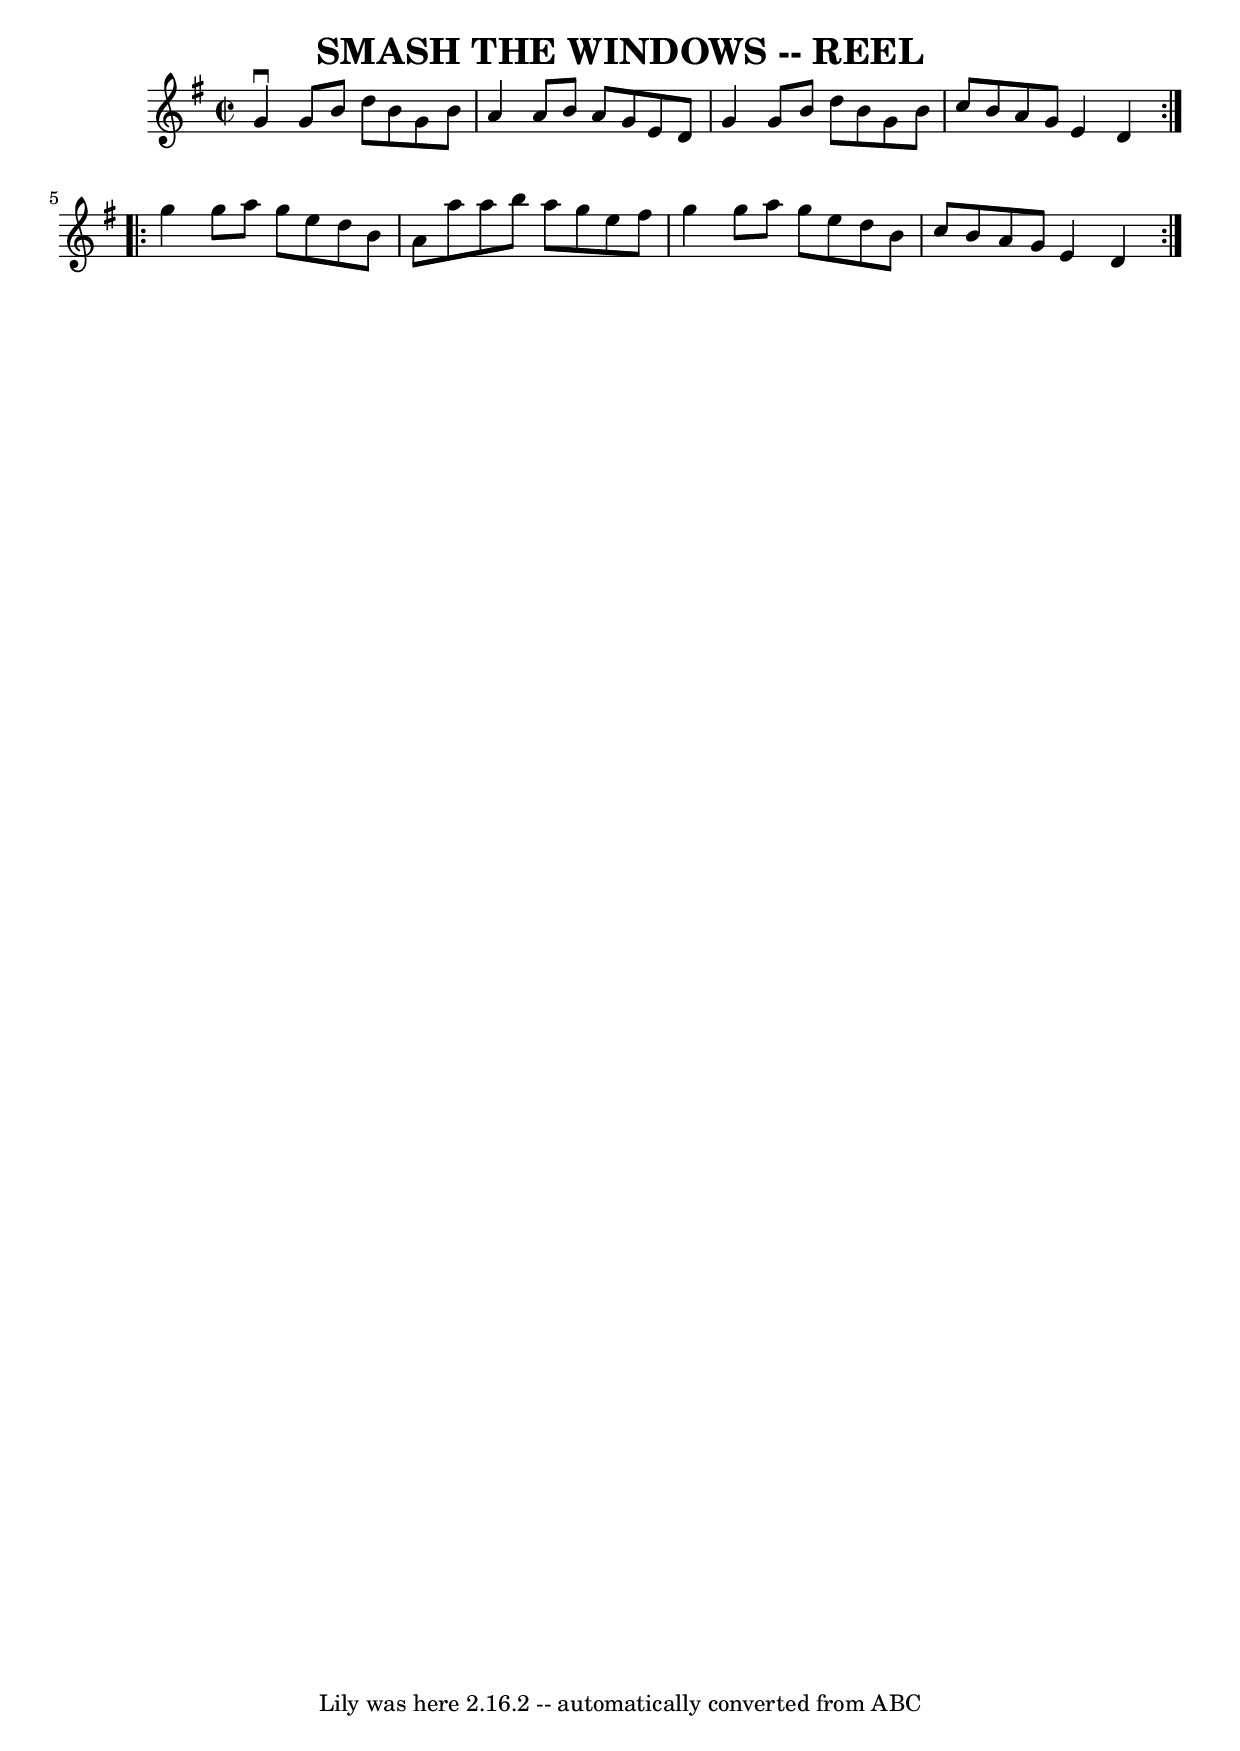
\version "2.16.2"
\include "Mammoth.ily"
\header {
	%% book = "Ryan's Mammoth Collection of Fiddle Tunes"
	crossRefNumber = "1"
	footnotes = ""
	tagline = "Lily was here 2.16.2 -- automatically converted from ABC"
	title = "SMASH THE WINDOWS -- REEL"
}
voicedefault =  {


\repeat volta 2 {
\override Staff.TimeSignature #'style = #'C
 \time 2/2 
\key g \major g'4^\downbow g'8 b'8 d''8 b'8 g'8    
b'8    |
 a'4 a'8 b'8 a'8 g'8 e'8 d'8    |
   
g'4 g'8 b'8 d''8 b'8 g'8 b'8    |
 c''8 b'8 a'8 
 g'8 e'4 d'4    }     \repeat volta 2 { g''4 g''8 a''8 g''8  
 e''8 d''8 b'8    |
 a'8 a''8 a''8 b''8 a''8 g''8 
 e''8 fis''8    |
 g''4 g''8 a''8 g''8 e''8 d''8    
b'8    |
 c''8 b'8 a'8 g'8 e'4 d'4    }   
}

\score{
    <<

	\context Staff="default"
	{
	    \voicedefault 
	}

    >>
	\layout {
	}
	\midi {}
}
